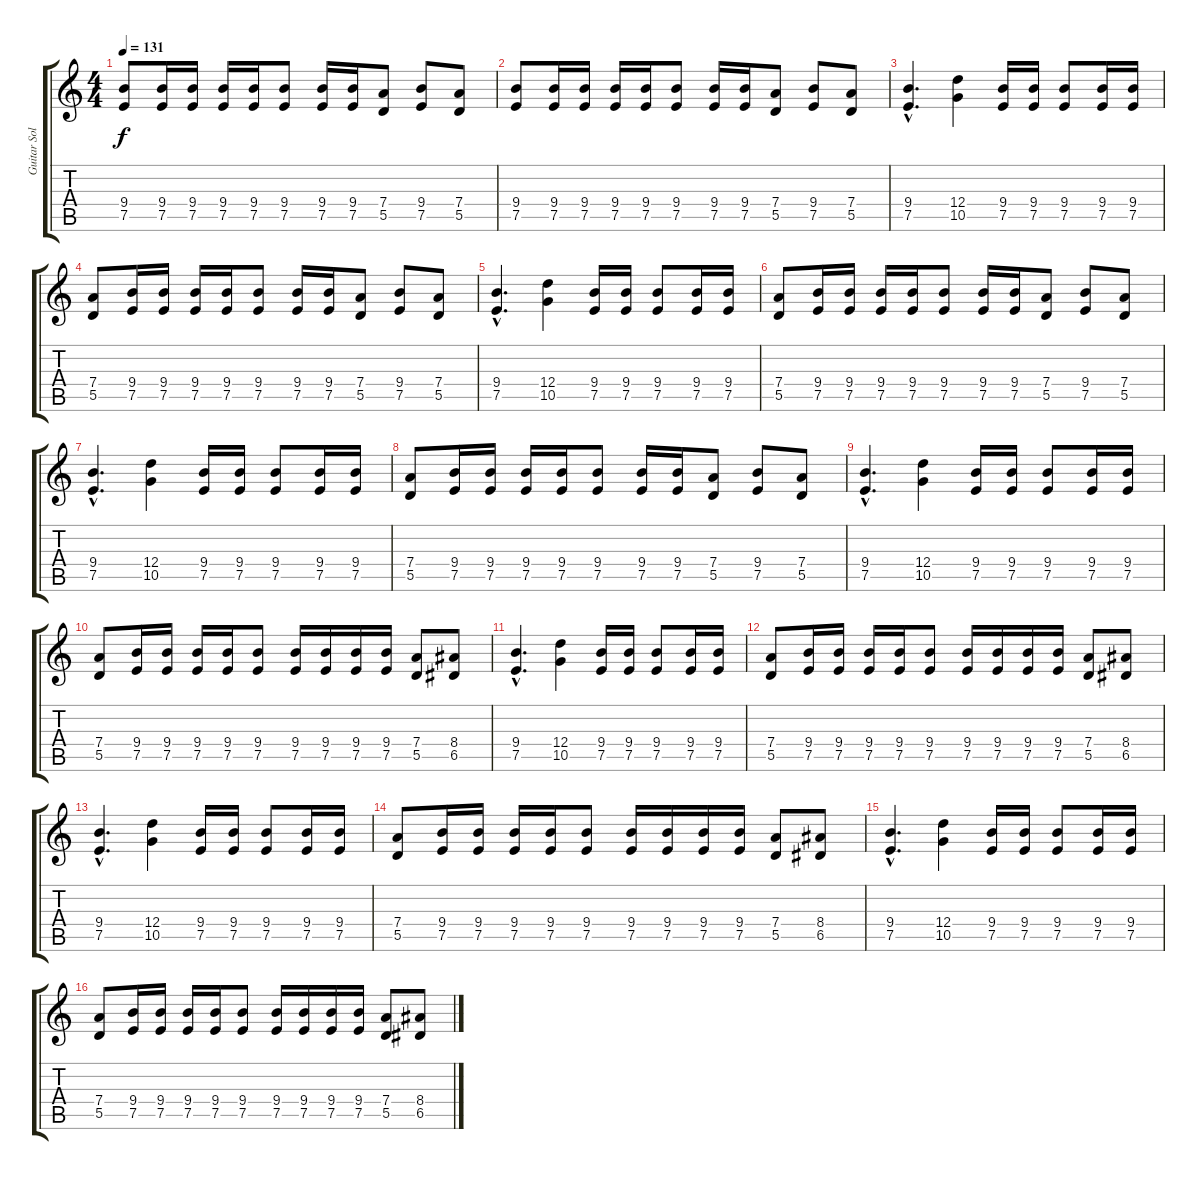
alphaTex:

\track ("Guitar Solo And Fills" "Guitar Sol") {instrument distortionguitar}
\staff {score tabs}
\tuning (E4 B3 G3 D3 A2 E2) {hide}
\ts (4 4)
\tempo 131
\clef g2
\ks c
(9.4 7.5).8{dy f} (9.4 7.5).16 (9.4 7.5).16 (9.4 7.5).16 (9.4 7.5).16 (9.4 7.5).8 (9.4 7.5).16 (9.4 7.5).16 (7.4 5.5).8 (9.4 7.5).8 (7.4 5.5).8 |
(9.4 7.5).8 (9.4 7.5).16 (9.4 7.5).16 (9.4 7.5).16 (9.4 7.5).16 (9.4 7.5).8 (9.4 7.5).16 (9.4 7.5).16 (7.4 5.5).8 (9.4 7.5).8 (7.4 5.5).8 |
(9.4{hac} 7.5{hac}).4{d} (12.4 10.5).4 (9.4 7.5).16 (9.4 7.5).16 (9.4 7.5).8 (9.4 7.5).16 (9.4 7.5).16 |
(7.4 5.5).8 (9.4 7.5).16 (9.4 7.5).16 (9.4 7.5).16 (9.4 7.5).16 (9.4 7.5).8 (9.4 7.5).16 (9.4 7.5).16 (7.4 5.5).8 (9.4 7.5).8 (7.4 5.5).8 |
(9.4{hac} 7.5{hac}).4{d} (12.4 10.5).4 (9.4 7.5).16 (9.4 7.5).16 (9.4 7.5).8 (9.4 7.5).16 (9.4 7.5).16 |
(7.4 5.5).8 (9.4 7.5).16 (9.4 7.5).16 (9.4 7.5).16 (9.4 7.5).16 (9.4 7.5).8 (9.4 7.5).16 (9.4 7.5).16 (7.4 5.5).8 (9.4 7.5).8 (7.4 5.5).8 |
(9.4{hac} 7.5{hac}).4{d} (12.4 10.5).4 (9.4 7.5).16 (9.4 7.5).16 (9.4 7.5).8 (9.4 7.5).16 (9.4 7.5).16 |
(7.4 5.5).8 (9.4 7.5).16 (9.4 7.5).16 (9.4 7.5).16 (9.4 7.5).16 (9.4 7.5).8 (9.4 7.5).16 (9.4 7.5).16 (7.4 5.5).8 (9.4 7.5).8 (7.4 5.5).8 |
(9.4{hac} 7.5{hac}).4{d} (12.4 10.5).4 (9.4 7.5).16 (9.4 7.5).16 (9.4 7.5).8 (9.4 7.5).16 (9.4 7.5).16 |
(7.4 5.5).8 (9.4 7.5).16 (9.4 7.5).16 (9.4 7.5).16 (9.4 7.5).16 (9.4 7.5).8 (9.4 7.5).16 (9.4 7.5).16 (9.4 7.5).16 (9.4 7.5).16 (7.4 5.5).8 (8.4 6.5).8 |
(9.4{hac} 7.5{hac}).4{d} (12.4 10.5).4 (9.4 7.5).16 (9.4 7.5).16 (9.4 7.5).8 (9.4 7.5).16 (9.4 7.5).16 |
(7.4 5.5).8 (9.4 7.5).16 (9.4 7.5).16 (9.4 7.5).16 (9.4 7.5).16 (9.4 7.5).8 (9.4 7.5).16 (9.4 7.5).16 (9.4 7.5).16 (9.4 7.5).16 (7.4 5.5).8 (8.4 6.5).8 |
(9.4{hac} 7.5{hac}).4{d} (12.4 10.5).4 (9.4 7.5).16 (9.4 7.5).16 (9.4 7.5).8 (9.4 7.5).16 (9.4 7.5).16 |
(7.4 5.5).8 (9.4 7.5).16 (9.4 7.5).16 (9.4 7.5).16 (9.4 7.5).16 (9.4 7.5).8 (9.4 7.5).16 (9.4 7.5).16 (9.4 7.5).16 (9.4 7.5).16 (7.4 5.5).8 (8.4 6.5).8 |
(9.4{hac} 7.5{hac}).4{d} (12.4 10.5).4 (9.4 7.5).16 (9.4 7.5).16 (9.4 7.5).8 (9.4 7.5).16 (9.4 7.5).16 |
(7.4 5.5).8 (9.4 7.5).16 (9.4 7.5).16 (9.4 7.5).16 (9.4 7.5).16 (9.4 7.5).8 (9.4 7.5).16 (9.4 7.5).16 (9.4 7.5).16 (9.4 7.5).16 (7.4 5.5).8 (8.4 6.5).8
